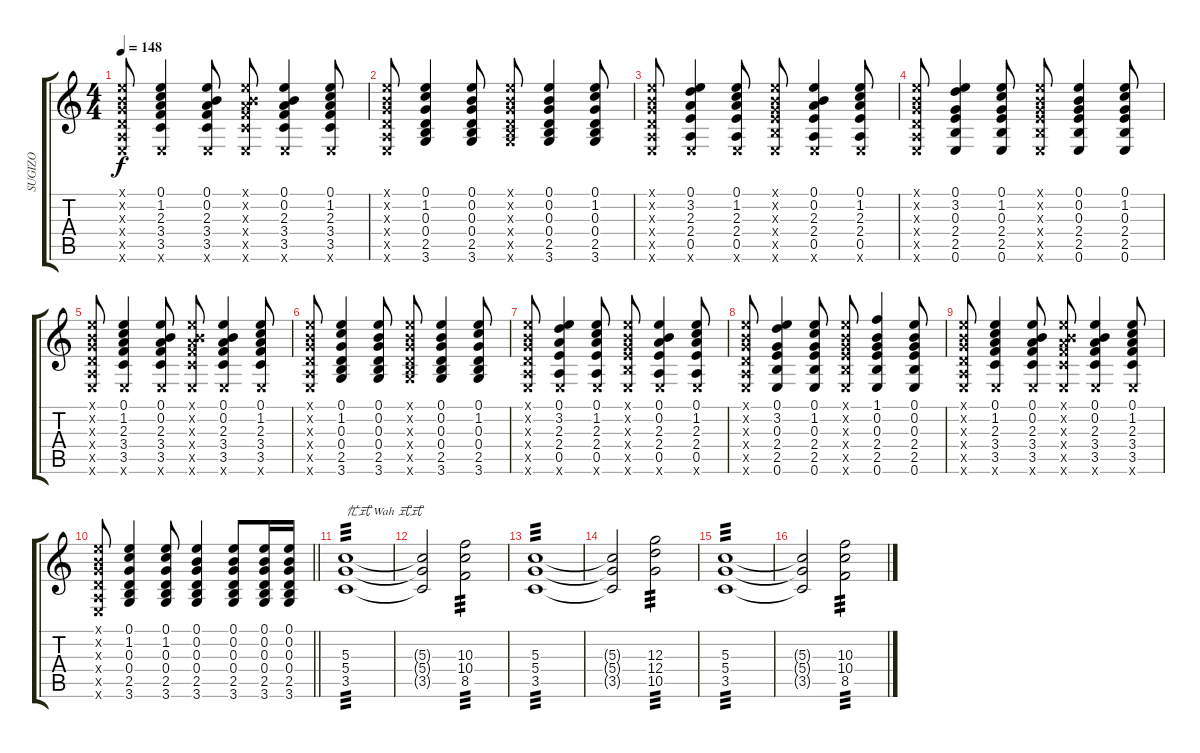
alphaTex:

\track ("SUGIZO" "SUGIZO") {instrument distortionguitar}
\staff {score tabs}
\tuning (E4 B3 G3 D3 A2 E2) {hide}
\ts (4 4)
\tempo 148
\clef g2
\ks c
(0.1{x} 0.2{x} 0.3{x} 0.4{x} 0.5{x} 0.6{x}).8{dy f} (0.1 1.2 2.3 3.4 3.5 0.6{x}).4 (0.1 0.2 2.3 3.4 3.5 0.6{x}).8 (0.1{x} 0.2{x} 2.3{x} 3.4{x} 3.5{x} 0.6{x}).8 (0.1 0.2 2.3 3.4 3.5 0.6{x}).4 (0.1 1.2 2.3 3.4 3.5 0.6{x}).8 |
(0.1{x} 0.2{x} 0.3{x} 0.4{x} 0.5{x} 0.6{x}).8 (0.1 1.2 0.3 0.4 2.5 3.6).4 (0.1 0.2 0.3 0.4 2.5 3.6).8 (0.1{x} 0.2{x} 0.3{x} 0.4{x} 2.5{x} 3.6{x}).8 (0.1 0.2 0.3 0.4 2.5 3.6).4 (0.1 1.2 0.3 0.4 2.5 3.6).8 |
(0.1{x} 0.2{x} 0.3{x} 0.4{x} 0.5{x} 0.6{x}).8 (0.1 3.2 2.3 2.4 0.5 0.6{x}).4 (0.1 1.2 2.3 2.4 0.5 0.6{x}).8 (0.1{x} 0.2{x} 0.3{x} 2.4{x} 2.5{x} 0.6{x}).8 (0.1 0.2 2.3 2.4 0.5 0.6{x}).4 (0.1 1.2 2.3 2.4 0.5 0.6{x}).8 |
(0.1{x} 0.2{x} 0.3{x} 0.4{x} 0.5{x} 0.6{x}).8 (0.1 3.2 0.3 2.4 2.5 0.6).4 (0.1 1.2 0.3 2.4 2.5 0.6).8 (0.1{x} 0.2{x} 0.3{x} 2.4{x} 2.5{x} 0.6{x}).8 (0.1 0.2 0.3 2.4 2.5 0.6).4 (0.1 1.2 0.3 2.4 2.5 0.6).8 |
(0.1{x} 0.2{x} 0.3{x} 0.4{x} 0.5{x} 0.6{x}).8 (0.1 1.2 2.3 3.4 3.5 0.6{x}).4 (0.1 0.2 2.3 3.4 3.5 0.6{x}).8 (0.1{x} 0.2{x} 2.3{x} 3.4{x} 3.5{x} 0.6{x}).8 (0.1 0.2 2.3 3.4 3.5 0.6{x}).4 (0.1 1.2 2.3 3.4 3.5 0.6{x}).8 |
(0.1{x} 0.2{x} 0.3{x} 0.4{x} 0.5{x} 0.6{x}).8 (0.1 1.2 0.3 0.4 2.5 3.6).4 (0.1 0.2 0.3 0.4 2.5 3.6).8 (0.1{x} 0.2{x} 0.3{x} 0.4{x} 2.5{x} 3.6{x}).8 (0.1 0.2 0.3 0.4 2.5 3.6).4 (0.1 1.2 0.3 0.4 2.5 3.6).8 |
(0.1{x} 0.2{x} 0.3{x} 0.4{x} 0.5{x} 0.6{x}).8 (0.1 3.2 2.3 2.4 0.5 0.6{x}).4 (0.1 1.2 2.3 2.4 0.5 0.6{x}).8 (0.1{x} 0.2{x} 0.3{x} 2.4{x} 2.5{x} 0.6{x}).8 (0.1 0.2 2.3 2.4 0.5 0.6{x}).4 (0.1 1.2 2.3 2.4 0.5 0.6{x}).8 |
(0.1{x} 0.2{x} 0.3{x} 0.4{x} 0.5{x} 0.6{x}).8 (0.1 3.2 0.3 2.4 2.5 0.6).4 (0.1 1.2 0.3 2.4 2.5 0.6).8 (0.1{x} 0.2{x} 0.3{x} 2.4{x} 2.5{x} 0.6{x}).8 (1.1 0.2 0.3 2.4 2.5 0.6).4 (0.1 0.2 0.3 2.4 2.5 0.6).8 |
(0.1{x} 0.2{x} 0.3{x} 0.4{x} 0.5{x} 0.6{x}).8 (0.1 1.2 2.3 3.4 3.5 0.6{x}).4 (0.1 0.2 2.3 3.4 3.5 0.6{x}).8 (0.1{x} 0.2{x} 2.3{x} 3.4{x} 3.5{x} 0.6{x}).8 (0.1 0.2 2.3 3.4 3.5 0.6{x}).4 (0.1 1.2 2.3 3.4 3.5 0.6{x}).8 |
\barLineRight lightlight
(0.1{x} 0.2{x} 0.3{x} 0.4{x} 0.5{x} 0.6{x}).8 (0.1 1.2 0.3 0.4 2.5 3.6).4 (0.1 1.2 0.3 0.4 2.5 3.6).8 (0.1 0.2 0.3 0.4 2.5 3.6).4 (0.1 0.2 0.3 0.4 2.5 3.6).8 (0.1 0.2 0.3 0.4 2.5 3.6).16 (0.1 0.2 0.3 0.4 2.5 3.6).16 |
(5.3 5.4 3.5).1{txt "忙式 Wah 式式" tp 3} |
(5.3{t} 5.4{t} 3.5{t}).2 (10.3 10.4 8.5).2{tp 3} |
(5.3 5.4 3.5).1{tp 3} |
(5.3{t} 5.4{t} 3.5{t}).2 (12.3 12.4 10.5).2{tp 3} |
(5.3 5.4 3.5).1{tp 3} |
(5.3{t} 5.4{t} 3.5{t}).2 (10.3 10.4 8.5).2{tp 3}
